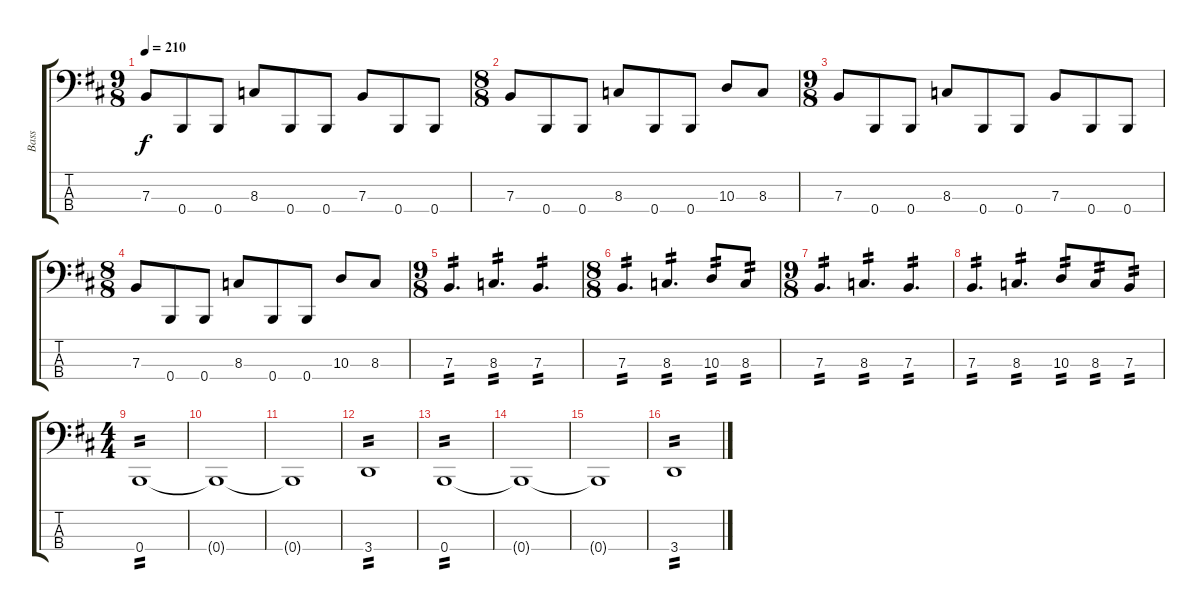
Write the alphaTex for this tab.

\track ("Bass" "Bass") {instrument electricbasspick}
\staff {score tabs}
\tuning (D2 A1 E1 B0) {hide}
\ts (9 8)
\tempo 210
\clef f4
\ks bminor
7.3.8{dy f} 0.4.8 0.4.8 8.3.8 0.4.8 0.4.8 7.3.8 0.4.8 0.4.8 |
\ts (8 8)
7.3.8 0.4.8 0.4.8 8.3.8 0.4.8 0.4.8 10.3.8 8.3.8 |
\ts (9 8)
7.3.8 0.4.8 0.4.8 8.3.8 0.4.8 0.4.8 7.3.8 0.4.8 0.4.8 |
\ts (8 8)
7.3.8 0.4.8 0.4.8 8.3.8 0.4.8 0.4.8 10.3.8 8.3.8 |
\ts (9 8)
7.3.4{d tp 2} 8.3.4{d tp 2} 7.3.4{d tp 2} |
\ts (8 8)
7.3.4{d tp 2} 8.3.4{d tp 2} 10.3.8{tp 2} 8.3.8{tp 2} |
\ts (9 8)
7.3.4{d tp 2} 8.3.4{d tp 2} 7.3.4{d tp 2} |
7.3.4{d tp 2} 8.3.4{d tp 2} 10.3.8{tp 2} 8.3.8{tp 2} 7.3.8{tp 2} |
\ts (4 4)
0.4.1{tp 2} |
0.4{t}.1 |
0.4{t}.1 |
3.4.1{tp 2} |
0.4.1{tp 2} |
0.4{t}.1 |
0.4{t}.1 |
3.4.1{tp 2}
